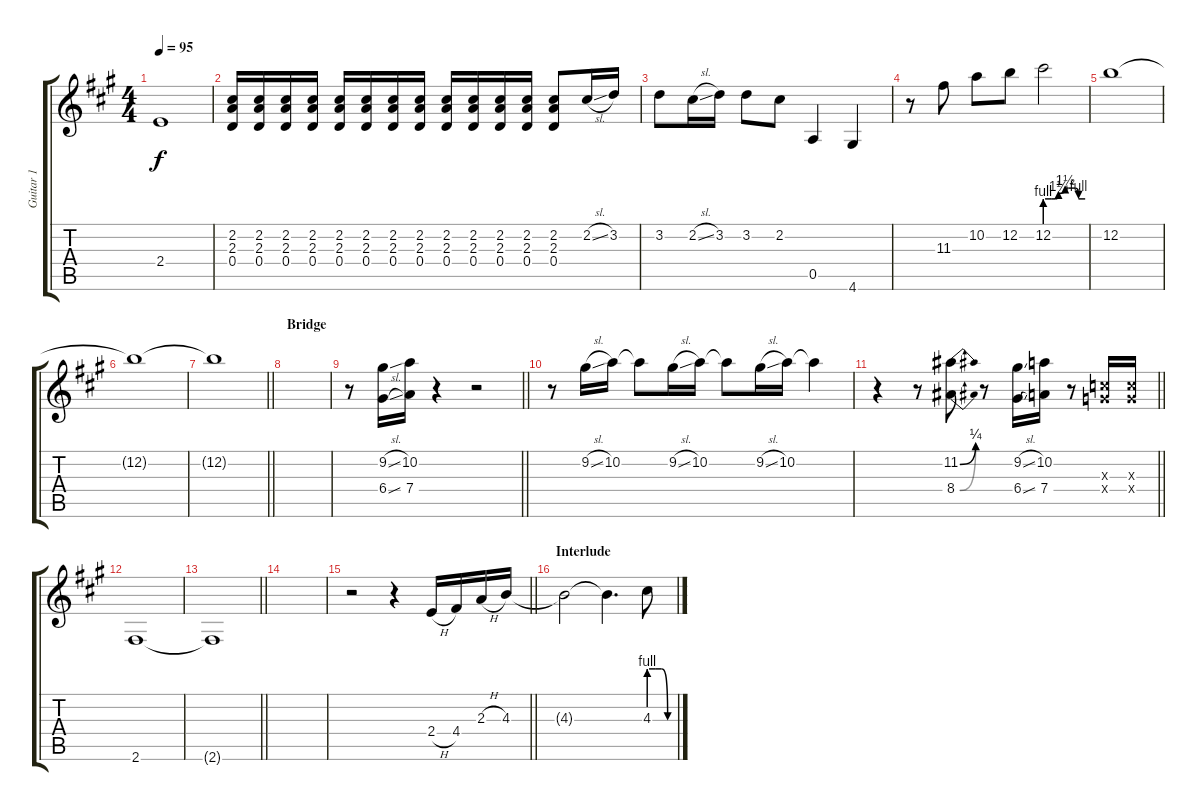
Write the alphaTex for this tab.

\track ("Guitar 1" "Guitar 1") {instrument distortionguitar}
\staff {score tabs}
\tuning (E4 B3 G3 D3 A2 E2) {hide}
\ts (4 4)
\tempo 95
\clef g2
\ks a
2.4{t}.1{dy f} |
(2.2 2.3 0.4).16 (2.2 2.3 0.4).16 (2.2 2.3 0.4).16 (2.2 2.3 0.4).16 (2.2 2.3 0.4).16 (2.2 2.3 0.4).16 (2.2 2.3 0.4).16 (2.2 2.3 0.4).16 (2.2 2.3 0.4).16 (2.2 2.3 0.4).16 (2.2 2.3 0.4).16 (2.2 2.3 0.4).16 (2.2 2.3 0.4).8 2.2{sl}.16 3.2.16 |
3.2.8 2.2{sl}.16 3.2.16 3.2.8 2.2.8 0.5.4 4.6.4 |
r.8 11.3.8 10.2.8 12.2.8 12.2{be (custom 0 4 10 4 15 4 20 5 30 6 35 6 40 6 45 6 50 4 60 4)}.2 |
12.2.1{volume 0} |
12.2{t}.1 |
\barLineRight lightlight
12.2{t}.1 |
\section ("" "Bridge")
|
\barLineRight lightlight
r.8{volume 12} (9.2{sl} 6.4{sl}).16 (10.2 7.4).16 r.4 r.2 |
r.8 9.2{sl}.16 10.2.16 10.2{t}.8 9.2{sl}.16 10.2.16 10.2{t}.8 9.2{sl}.16 10.2.16 10.2{t}.4 |
\barLineRight lightlight
r.4 r.8 (11.2{be (bend 0 0 60 1)} 8.4{be (bend 0 0 60 1)}).8 r.8 (9.2{sl} 6.4{sl}).16 (10.2 7.4).16 r.8 (5.3{x} 5.4{x}).16 (5.3{x} 5.4{x}).16 |
2.6.1 |
\barLineRight lightlight
2.6{t}.1 |
|
\barLineRight lightlight
r.2 r.4 2.4{h}.16 4.4.16 2.3{h}.16 4.3.16 |
\section ("" "Interlude")
4.3{t}.2 4.3{t}.4{d} 4.3{be (custom 0 4 15 4 30 4 45 0 60 0)}.8
